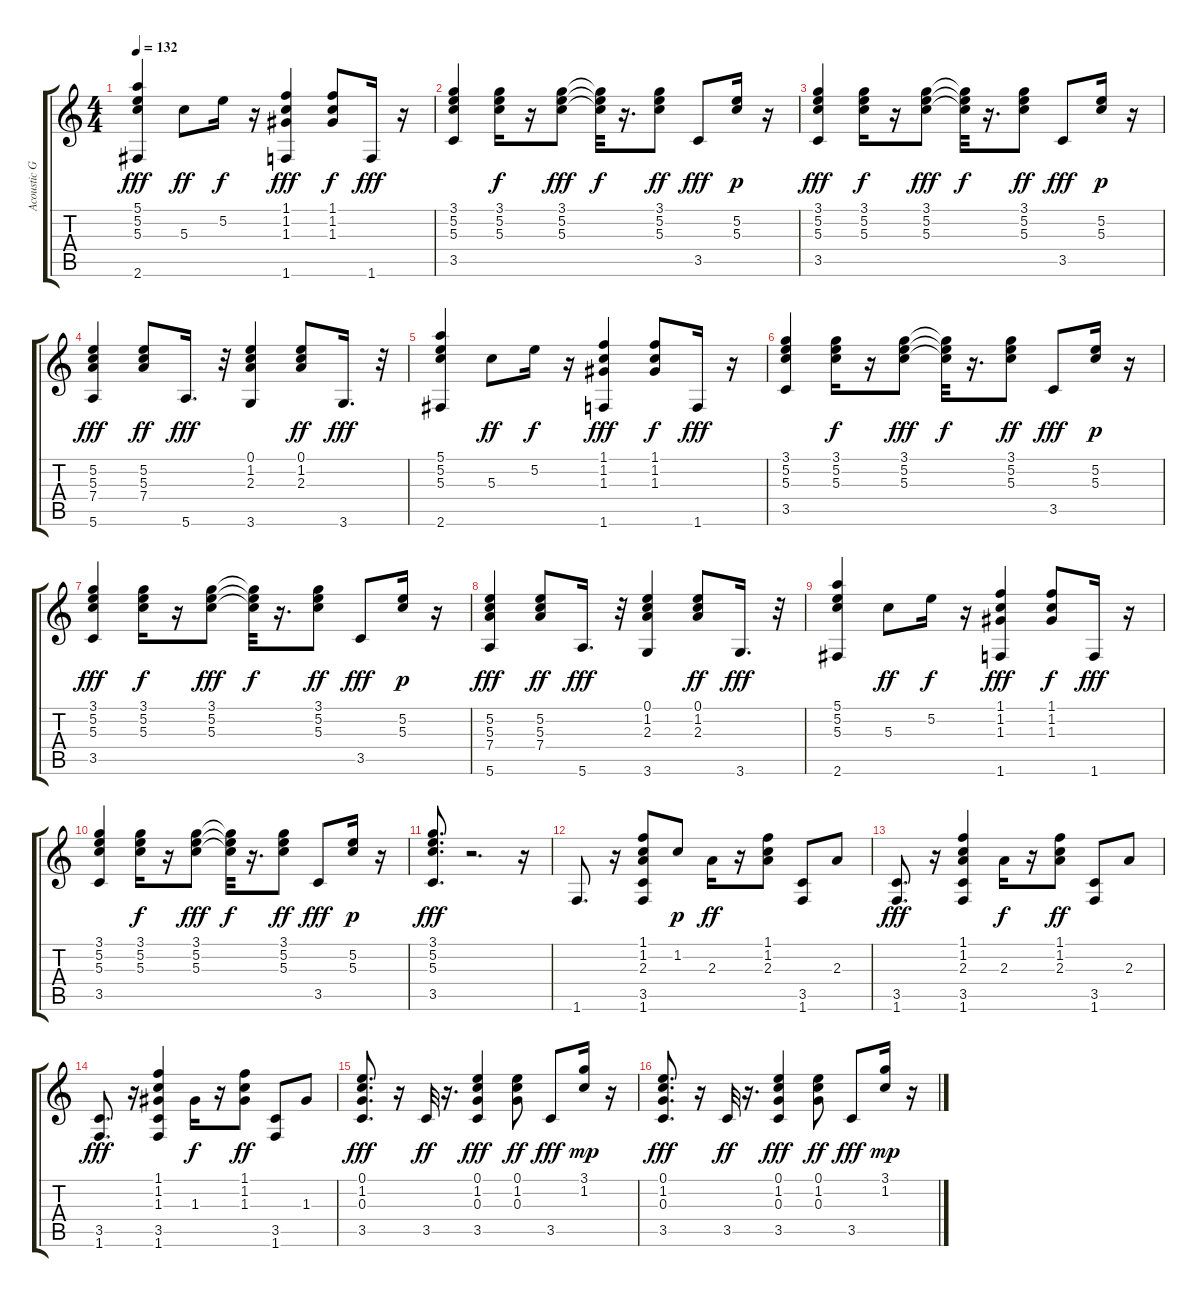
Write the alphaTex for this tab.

\track ("Acoustic Guitar" "Acoustic G") {instrument acousticguitarsteel}
\staff {score tabs}
\tuning (E4 B3 G3 D3 A2 E2) {hide}
\ts (4 4)
\tempo 132
\clef g2
\ks c
(5.1 5.2 5.3 2.6).4{dy fff} 5.3.8{dy ff} 5.2.16{dy f} r.16 (1.1 1.2 1.3 1.6).4{dy fff} (1.1 1.2 1.3).8{dy f} 1.6.16{dy fff} r.16 |
(3.1 5.2 5.3 3.5).4 (3.1 5.2 5.3).16{dy f} r.16 (3.1 5.2 5.3).8{dy fff} (3.1{t} 5.2{t} 5.3{t}).32{dy f} r.16{d} (3.1 5.2 5.3).8{dy ff} 3.5.8{dy fff} (5.2 5.3).16{dy p} r.16 |
(3.1 5.2 5.3 3.5).4{dy fff} (3.1 5.2 5.3).16{dy f} r.16 (3.1 5.2 5.3).8{dy fff} (3.1{t} 5.2{t} 5.3{t}).32{dy f} r.16{d} (3.1 5.2 5.3).8{dy ff} 3.5.8{dy fff} (5.2 5.3).16{dy p} r.16 |
(5.2 5.3 7.4 5.6).4{dy fff} (5.2 5.3 7.4).8{dy ff} 5.6.16{d dy fff} r.32 (0.1 1.2 2.3 3.6).4 (0.1 1.2 2.3).8{dy ff} 3.6.16{d dy fff} r.32 |
(5.1 5.2 5.3 2.6).4 5.3.8{dy ff} 5.2.16{dy f} r.16 (1.1 1.2 1.3 1.6).4{dy fff} (1.1 1.2 1.3).8{dy f} 1.6.16{dy fff} r.16 |
(3.1 5.2 5.3 3.5).4 (3.1 5.2 5.3).16{dy f} r.16 (3.1 5.2 5.3).8{dy fff} (3.1{t} 5.2{t} 5.3{t}).32{dy f} r.16{d} (3.1 5.2 5.3).8{dy ff} 3.5.8{dy fff} (5.2 5.3).16{dy p} r.16 |
(3.1 5.2 5.3 3.5).4{dy fff} (3.1 5.2 5.3).16{dy f} r.16 (3.1 5.2 5.3).8{dy fff} (3.1{t} 5.2{t} 5.3{t}).32{dy f} r.16{d} (3.1 5.2 5.3).8{dy ff} 3.5.8{dy fff} (5.2 5.3).16{dy p} r.16 |
(5.2 5.3 7.4 5.6).4{dy fff} (5.2 5.3 7.4).8{dy ff} 5.6.16{d dy fff} r.32 (0.1 1.2 2.3 3.6).4 (0.1 1.2 2.3).8{dy ff} 3.6.16{d dy fff} r.32 |
(5.1 5.2 5.3 2.6).4 5.3.8{dy ff} 5.2.16{dy f} r.16 (1.1 1.2 1.3 1.6).4{dy fff} (1.1 1.2 1.3).8{dy f} 1.6.16{dy fff} r.16 |
(3.1 5.2 5.3 3.5).4 (3.1 5.2 5.3).16{dy f} r.16 (3.1 5.2 5.3).8{dy fff} (3.1{t} 5.2{t} 5.3{t}).32{dy f} r.16{d} (3.1 5.2 5.3).8{dy ff} 3.5.8{dy fff} (5.2 5.3).16{dy p} r.16 |
(3.1 5.2 5.3 3.5).8{d dy fff} r.2{d} r.16 |
1.6.8{d} r.16 (1.1 1.2 2.3 3.5 1.6).8 1.2.8{dy p} 2.3.16{dy ff} r.16 (1.1 1.2 2.3).8 (3.5 1.6).8 2.3.8 |
(3.5 1.6).8{d dy fff} r.16 (1.1 1.2 2.3 3.5 1.6).4 2.3.16{dy f} r.16 (1.1 1.2 2.3).8{dy ff} (3.5 1.6).8 2.3.8 |
(3.5 1.6).8{d dy fff} r.16 (1.1 1.2 1.3 3.5 1.6).4 1.3.16{dy f} r.16 (1.1 1.2 1.3).8{dy ff} (3.5 1.6).8 1.3.8 |
(0.1 1.2 0.3 3.5).8{d dy fff} r.16 3.5.32{dy ff} r.16{d} (0.1 1.2 0.3 3.5).4{dy fff} (0.1 1.2 0.3).8{dy ff} 3.5.8{dy fff} (3.1 1.2).16{dy mp} r.16 |
(0.1 1.2 0.3 3.5).8{d dy fff} r.16 3.5.32{dy ff} r.16{d} (0.1 1.2 0.3 3.5).4{dy fff} (0.1 1.2 0.3).8{dy ff} 3.5.8{dy fff} (3.1 1.2).16{dy mp} r.16
